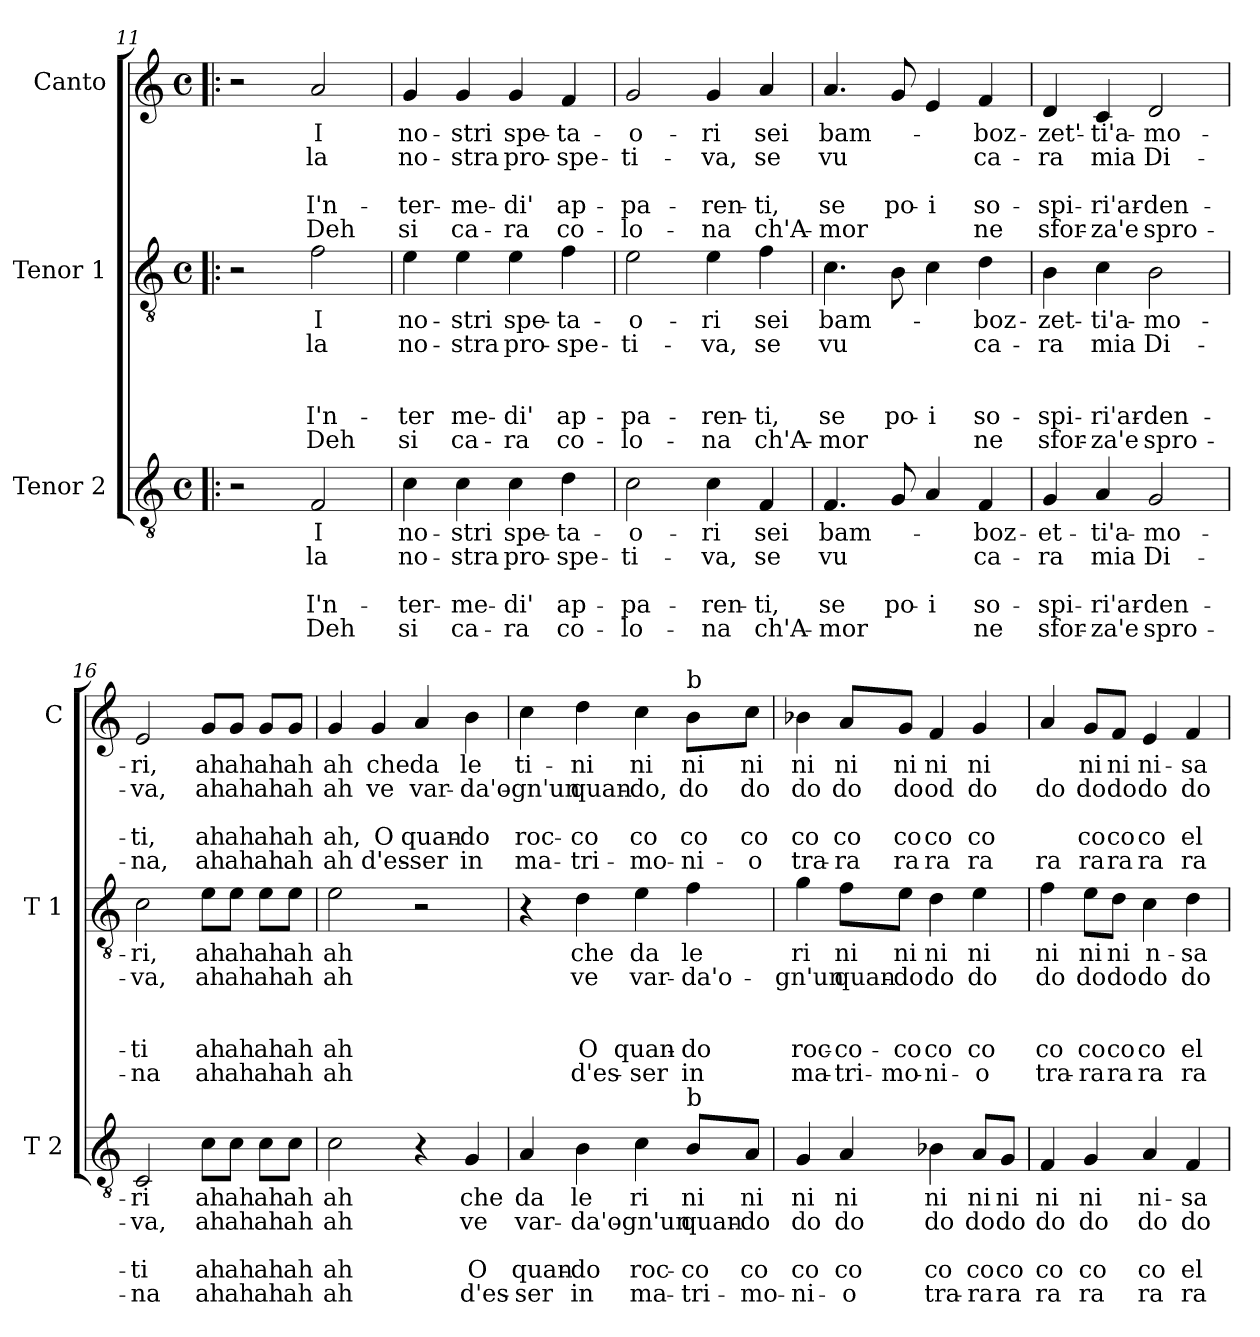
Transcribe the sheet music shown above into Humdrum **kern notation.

**kern	**text	**text	**text	**text	**text	**kern	**text	**text	**text	**text	**text	**text	**kern	**text	**text	**text	**text	**text
*part3	*part3	*part3	*part3	*part3	*part3	*part2	*part2	*part2	*part2	*part2	*part2	*part2	*part1	*part1	*part1	*part1	*part1	*part1
*staff3	*staff3	*staff3	*staff3	*staff3	*staff3	*staff2	*staff2	*staff2	*staff2	*staff2	*staff2	*staff2	*staff1	*staff1	*staff1	*staff1	*staff1	*staff1
*I"Tenor 2	*	*	*	*	*	*I"Tenor 1	*	*	*	*	*	*	*I"Canto	*	*	*	*	*
*I'T 2	*	*	*	*	*	*I'T 1	*	*	*	*	*	*	*I'C	*	*	*	*	*
!!LO:PB:g=z
*clefGv2	*	*	*	*	*	*clefGv2	*	*	*	*	*	*	*clefG2	*	*	*	*	*
*k[]	*	*	*	*	*	*k[]	*	*	*	*	*	*	*k[]	*	*	*	*	*
*C:	*	*	*	*	*	*C:	*	*	*	*	*	*	*C:	*	*	*	*	*
*M4/4	*	*	*	*	*	*M4/4	*	*	*	*	*	*	*M4/4	*	*	*	*	*
*met(c)	*	*	*	*	*	*met(c)	*	*	*	*	*	*	*met(c)	*	*	*	*	*
=11!|:	=11!|:	=11!|:	=11!|:	=11!|:	=11!|:	=11!|:	=11!|:	=11!|:	=11!|:	=11!|:	=11!|:	=11!|:	=11!|:	=11!|:	=11!|:	=11!|:	=11!|:	=11!|:
2r	.	.	.	.	.	2r	.	.	.	.	.	.	2r	.	.	.	.	.
!	!LO:LY:b	!LO:LY:b	!	!LO:LY:b	!LO:LY:b	!	!LO:LY:b	!LO:LY:b	!	!	!LO:LY:b	!LO:LY:b	!	!LO:LY:b	!LO:LY:b	!	!LO:LY:b	!LO:LY:b
2F/	I	la	.	I'n-	Deh	2f\	I	la	.	.	I'n-	Deh	2a/	I	la	.	-I'n-	Deh
=12	=12	=12	=12	=12	=12	=12	=12	=12	=12	=12	=12	=12	=12	=12	=12	=12	=12	=12
!	!LO:LY:b	!LO:LY:b	!	!LO:LY:b	!LO:LY:b	!	!LO:LY:b	!LO:LY:b	!	!	!LO:LY:b	!LO:LY:b	!	!LO:LY:b	!LO:LY:b	!	!LO:LY:b	!LO:LY:b
4c\	no-	no-	.	-ter-	si	4e\	no-	no-	.	.	-ter	si	4g/	no-	no-	.	-ter-	si
!	!LO:LY:b	!LO:LY:b	!	!LO:LY:b	!LO:LY:b	!	!LO:LY:b	!LO:LY:b	!	!	!LO:LY:b	!LO:LY:b	!	!LO:LY:b	!LO:LY:b	!	!LO:LY:b	!LO:LY:b
4c\	-stri	-stra	.	-me-	ca-	4e\	-stri	-stra	.	.	me-	ca-	4g/	-stri	-stra	.	-me-	ca-
!	!LO:LY:b	!LO:LY:b	!	!LO:LY:b	!LO:LY:b	!	!LO:LY:b	!LO:LY:b	!	!	!LO:LY:b	!LO:LY:b	!	!LO:LY:b	!LO:LY:b	!	!LO:LY:b	!LO:LY:b
4c\	spe-	pro-	.	-di'	-ra	4e\	spe-	pro-	.	.	-di'	-ra	4g/	spe-	pro-	.	-di'	-ra
!	!LO:LY:b	!LO:LY:b	!	!LO:LY:b	!LO:LY:b	!	!LO:LY:b	!LO:LY:b	!	!	!LO:LY:b	!LO:LY:b	!	!LO:LY:b	!LO:LY:b	!	!LO:LY:b	!LO:LY:b
4d\	-ta-	-spe-	.	ap-	co-	4f\	-ta-	-spe-	.	.	ap-	co-	4f/	-ta-	-spe-	.	ap-	co-
=13	=13	=13	=13	=13	=13	=13	=13	=13	=13	=13	=13	=13	=13	=13	=13	=13	=13	=13
!	!LO:LY:b	!LO:LY:b	!	!LO:LY:b	!LO:LY:b	!	!LO:LY:b	!LO:LY:b	!	!	!LO:LY:b	!LO:LY:b	!	!LO:LY:b	!LO:LY:b	!	!LO:LY:b	!LO:LY:b
2c\	-o-	-ti-	.	-pa-	-lo-	2e\	-o-	-ti-	.	.	-pa-	-lo-	2g/	-o-	-ti-	.	-pa-	-lo-
!	!LO:LY:b	!LO:LY:b	!	!LO:LY:b	!LO:LY:b	!	!LO:LY:b	!LO:LY:b	!	!	!LO:LY:b	!LO:LY:b	!	!LO:LY:b	!LO:LY:b	!	!LO:LY:b	!LO:LY:b
4c\	-ri	-va,	.	-ren-	-na	4e\	-ri	-va,	.	.	-ren-	-na	4g/	-ri	-va,	.	-ren-	-na
!	!LO:LY:b	!LO:LY:b	!	!LO:LY:b	!LO:LY:b	!	!LO:LY:b	!LO:LY:b	!	!	!LO:LY:b	!LO:LY:b	!	!LO:LY:b	!LO:LY:b	!	!LO:LY:b	!LO:LY:b
4F/	sei	se	.	-ti,	ch'A-	4f\	sei	se	.	.	-ti,	ch'A-	4a/	sei	se	.	-ti,	ch'A-
=14	=14	=14	=14	=14	=14	=14	=14	=14	=14	=14	=14	=14	=14	=14	=14	=14	=14	=14
!	!LO:LY:b	!LO:LY:b	!	!LO:LY:b	!LO:LY:b	!	!LO:LY:b	!LO:LY:b	!	!	!LO:LY:b	!LO:LY:b	!	!LO:LY:b	!LO:LY:b	!	!LO:LY:b	!LO:LY:b
4.F/	bam-	vu	.	se	-mor	4.c\	bam-	vu	.	.	se	-mor	4.a/	bam-	vu	.	se	-mor
!	!	!	!	!LO:LY:b	!	!	!	!	!	!	!LO:LY:b	!	!	!	!	!	!LO:LY:b	!
8G/	.	.	.	po-	.	8B\	.	.	.	.	po-	.	8g/	.	.	.	po-	.
!	!	!	!	!LO:LY:b	!	!	!	!	!	!	!LO:LY:b	!	!	!	!	!	!LO:LY:b	!
4A/	.	.	.	-i	.	4c\	.	.	.	.	-i	.	4e/	.	.	.	-i	.
!	!LO:LY:b	!LO:LY:b	!	!LO:LY:b	!LO:LY:b	!	!LO:LY:b	!LO:LY:b	!	!	!LO:LY:b	!LO:LY:b	!	!LO:LY:b	!LO:LY:b	!	!LO:LY:b	!LO:LY:b
4F/	-boz-	ca-	.	so-	ne	4d\	-boz-	ca-	.	.	so-	ne	4f/	-boz-	ca-	.	so-	ne
=15	=15	=15	=15	=15	=15	=15	=15	=15	=15	=15	=15	=15	=15	=15	=15	=15	=15	=15
!	!LO:LY:b	!LO:LY:b	!	!LO:LY:b	!LO:LY:b	!	!LO:LY:b	!LO:LY:b	!	!	!LO:LY:b	!LO:LY:b	!	!LO:LY:b	!LO:LY:b	!	!LO:LY:b	!LO:LY:b
4G/	-et-	-ra	.	-spi-	sfor-	4B\	-zet-	-ra	.	.	-spi-	sfor-	4d/	-zet'-	-ra	.	-spi-	sfor-
!	!LO:LY:b	!LO:LY:b	!	!LO:LY:b	!LO:LY:b	!	!LO:LY:b	!LO:LY:b	!	!	!LO:LY:b	!LO:LY:b	!	!LO:LY:b	!LO:LY:b	!	!LO:LY:b	!LO:LY:b
4A/	-ti'a-	mia	.	-ri'ar-	-za'e	4c\	-ti'a-	mia	.	.	-ri'ar-	-za'e	4c/	-ti'a-	mia	.	-ri'ar-	-za'e
!	!LO:LY:b	!LO:LY:b	!	!LO:LY:b	!LO:LY:b	!	!LO:LY:b	!LO:LY:b	!	!	!LO:LY:b	!LO:LY:b	!	!LO:LY:b	!LO:LY:b	!	!LO:LY:b	!LO:LY:b
2G/	-mo-	Di-	.	-den-	spro-	2B\	-mo-	Di-	.	.	-den-	spro-	2d/	-mo-	Di-	.	-den-	spro-
!!LO:LB:g=z
=16	=16	=16	=16	=16	=16	=16	=16	=16	=16	=16	=16	=16	=16	=16	=16	=16	=16	=16
!	!LO:LY:b	!LO:LY:b	!	!LO:LY:b	!LO:LY:b	!	!LO:LY:b	!LO:LY:b	!	!	!LO:LY:b	!LO:LY:b	!	!LO:LY:b	!LO:LY:b	!	!LO:LY:b	!LO:LY:b
2C/	-ri	-va,	.	-ti	-na	2c\	-ri,	-va,	.	.	-ti	-na	2e/	-ri,	-va,	.	-ti,	-na,
!	!LO:LY:b	!LO:LY:b	!	!LO:LY:b	!LO:LY:b	!	!LO:LY:b	!LO:LY:b	!	!	!LO:LY:b	!LO:LY:b	!	!LO:LY:b	!LO:LY:b	!	!LO:LY:b	!LO:LY:b
8c\L	ah	ah	.	ah	ah	8e\L	ah	ah	.	.	ah	ah	8g/L	ah	ah	.	ah	ah
!	!LO:LY:b	!LO:LY:b	!	!LO:LY:b	!LO:LY:b	!	!LO:LY:b	!LO:LY:b	!	!	!LO:LY:b	!LO:LY:b	!	!LO:LY:b	!LO:LY:b	!	!LO:LY:b	!LO:LY:b
8c\J	ah	ah	.	ah	ah	8e\J	ah	ah	.	.	ah	ah	8g/J	ah	ah	.	ah	ah
!	!LO:LY:b	!LO:LY:b	!	!LO:LY:b	!LO:LY:b	!	!LO:LY:b	!LO:LY:b	!	!	!LO:LY:b	!LO:LY:b	!	!LO:LY:b	!LO:LY:b	!	!LO:LY:b	!LO:LY:b
8c\L	ah	ah	.	ah	ah	8e\L	ah	ah	.	.	ah	ah	8g/L	ah	ah	.	ah	ah
!	!LO:LY:b	!LO:LY:b	!	!LO:LY:b	!LO:LY:b	!	!LO:LY:b	!LO:LY:b	!	!	!LO:LY:b	!LO:LY:b	!	!LO:LY:b	!LO:LY:b	!	!LO:LY:b	!LO:LY:b
8c\J	ah	ah	.	ah	ah	8e\J	ah	ah	.	.	ah	ah	8g/J	ah	ah	.	ah	ah
=17	=17	=17	=17	=17	=17	=17	=17	=17	=17	=17	=17	=17	=17	=17	=17	=17	=17	=17
!	!LO:LY:b	!LO:LY:b	!	!LO:LY:b	!LO:LY:b	!	!LO:LY:b	!LO:LY:b	!	!	!LO:LY:b	!LO:LY:b	!	!LO:LY:b	!LO:LY:b	!	!LO:LY:b	!LO:LY:b
2c\	ah	ah	.	ah	ah	2e\	ah	ah	.	.	ah	ah	4g/	ah	ah	.	ah,	ah
!	!	!	!	!	!	!	!	!	!	!	!	!	!	!LO:LY:b	!LO:LY:b	!	!LO:LY:b	!LO:LY:b
.	.	.	.	.	.	.	.	.	.	.	.	.	4g/	che	ve	.	O	d'es-
!	!	!	!	!	!	!	!	!	!	!	!	!	!	!LO:LY:b	!LO:LY:b	!	!LO:LY:b	!LO:LY:b
4r	.	.	.	.	.	2r	.	.	.	.	.	.	4a/	da	var-	.	quan-	-ser
!	!LO:LY:b	!LO:LY:b	!	!LO:LY:b	!LO:LY:b	!	!	!	!	!	!	!	!	!LO:LY:b	!LO:LY:b	!	!LO:LY:b	!LO:LY:b
4G/	che	ve	.	O	d'es-	.	.	.	.	.	.	.	4b\	le	-da'o-	.	-do	in
=18	=18	=18	=18	=18	=18	=18	=18	=18	=18	=18	=18	=18	=18	=18	=18	=18	=18	=18
!	!LO:LY:b	!LO:LY:b	!	!LO:LY:b	!LO:LY:b	!	!	!	!	!	!	!	!	!LO:LY:b	!LO:LY:b	!	!LO:LY:b	!LO:LY:b
4A/	da	var-	.	quan-	-ser	4r	.	.	.	.	.	.	4cc\	ti-	-gn'un	.	roc-	ma-
!	!LO:LY:b	!LO:LY:b	!	!LO:LY:b	!LO:LY:b	!	!LO:LY:b	!LO:LY:b	!	!	!LO:LY:b	!LO:LY:b	!	!LO:LY:b	!LO:LY:b	!	!LO:LY:b	!LO:LY:b
4B\	le	-da'o-	.	-do	in	4d\	che	ve	.	.	O	d'es-	4dd\	-ni	quan-	.	-co	-tri-
!	!LO:LY:b	!LO:LY:b	!	!LO:LY:b	!LO:LY:b	!	!LO:LY:b	!LO:LY:b	!	!	!LO:LY:b	!LO:LY:b	!	!LO:LY:b	!LO:LY:b	!	!LO:LY:b	!LO:LY:b
4c\	ri	-gn'un	.	roc-	ma-	4e\	da	var-	.	.	quan-	-ser	4cc\	ni	-do,	.	co	-mo-
!	!	!	!	!	!	!	!	!	!	!	!	!	!LO:TX:a:t=b	!	!	!	!	!
!LO:TX:a:t=b	!	!	!	!	!	!	!	!	!	!	!	!	!	!	!	!	!	!
!	!LO:LY:b	!LO:LY:b	!	!LO:LY:b	!LO:LY:b	!	!LO:LY:b	!LO:LY:b	!	!	!LO:LY:b	!LO:LY:b	!	!LO:LY:b	!LO:LY:b	!	!LO:LY:b	!LO:LY:b
8B/L	ni	quan-	.	-co	-tri-	4f\	le	-da'o-	.	.	-do	in	8b\L	ni	do	.	co	-ni-
!	!LO:LY:b	!LO:LY:b	!	!LO:LY:b	!LO:LY:b	!	!	!	!	!	!	!	!	!LO:LY:b	!LO:LY:b	!	!LO:LY:b	!LO:LY:b
8A/J	ni	-do	.	co	-mo-	.	.	.	.	.	.	.	8cc\J	ni	do	.	co	-o
=19	=19	=19	=19	=19	=19	=19	=19	=19	=19	=19	=19	=19	=19	=19	=19	=19	=19	=19
!	!LO:LY:b	!LO:LY:b	!	!LO:LY:b	!LO:LY:b	!	!LO:LY:b	!LO:LY:b	!	!	!LO:LY:b	!LO:LY:b	!	!LO:LY:b	!LO:LY:b	!	!LO:LY:b	!LO:LY:b
4G/	ni	do	.	co	-ni-	4g\	ri	-gn'un	.	.	roc-	ma-	4b-X\	ni	do	.	co	tra-
!	!LO:LY:b	!LO:LY:b	!	!LO:LY:b	!LO:LY:b	!	!LO:LY:b	!LO:LY:b	!	!	!LO:LY:b	!LO:LY:b	!	!LO:LY:b	!LO:LY:b	!	!LO:LY:b	!LO:LY:b
4A/	ni	do	.	co	-o	8f\L	ni	quan-	.	.	-co-	-tri-	8a/L	ni	do	.	co	-ra
!	!	!	!	!	!	!	!LO:LY:b	!LO:LY:b	!	!	!LO:LY:b	!LO:LY:b	!	!LO:LY:b	!LO:LY:b	!	!LO:LY:b	!LO:LY:b
.	.	.	.	.	.	8e\J	ni	-do	.	.	-co	-mo-	8g/J	ni	do	.	co	ra
!	!LO:LY:b	!LO:LY:b	!	!LO:LY:b	!LO:LY:b	!	!LO:LY:b	!LO:LY:b	!	!	!LO:LY:b	!LO:LY:b	!	!LO:LY:b	!LO:LY:b	!	!LO:LY:b	!LO:LY:b
4B-X\	ni	do	.	co	tra-	4d\	ni	do	.	.	co	-ni-	4f/	ni	od	.	co	ra
!	!LO:LY:b	!LO:LY:b	!	!LO:LY:b	!LO:LY:b	!	!LO:LY:b	!LO:LY:b	!	!	!LO:LY:b	!LO:LY:b	!	!LO:LY:b	!LO:LY:b	!	!LO:LY:b	!LO:LY:b
8A/L	ni	do	.	co	-ra	4e\	ni	do	.	.	co	-o	4g/	ni	do	.	co	ra
!	!LO:LY:b	!LO:LY:b	!	!LO:LY:b	!LO:LY:b	!	!	!	!	!	!	!	!	!	!	!	!	!
8G/J	ni	do	.	co	ra	.	.	.	.	.	.	.	.	.	.	.	.	.
!!LO:PB:g=z
=20	=20	=20	=20	=20	=20	=20	=20	=20	=20	=20	=20	=20	=20	=20	=20	=20	=20	=20
!	!LO:LY:b	!LO:LY:b	!	!LO:LY:b	!LO:LY:b	!	!LO:LY:b	!LO:LY:b	!	!	!LO:LY:b	!LO:LY:b	!	!	!LO:LY:b	!	!	!LO:LY:b
4F/	ni	do	.	co	ra	4f\	ni	do	.	.	co	tra-	4a/	.	do	.	.	ra
!	!LO:LY:b	!LO:LY:b	!	!LO:LY:b	!LO:LY:b	!	!LO:LY:b	!LO:LY:b	!	!	!LO:LY:b	!LO:LY:b	!	!LO:LY:b	!LO:LY:b	!	!LO:LY:b	!LO:LY:b
4G/	ni	do	.	co	ra	8e\L	ni	do	.	.	co	-ra	8g/L	ni	do	.	co	ra
!	!	!	!	!	!	!	!LO:LY:b	!LO:LY:b	!	!	!LO:LY:b	!LO:LY:b	!	!LO:LY:b	!LO:LY:b	!	!LO:LY:b	!LO:LY:b
.	.	.	.	.	.	8d\J	ni	do	.	.	co	ra	8f/J	ni	do	.	co	ra
!	!LO:LY:b	!LO:LY:b	!	!LO:LY:b	!LO:LY:b	!	!LO:LY:b	!LO:LY:b	!	!	!LO:LY:b	!LO:LY:b	!	!LO:LY:b	!LO:LY:b	!	!LO:LY:b	!LO:LY:b
4A/	ni-	do	.	co	ra	4c\	n-	do	.	.	co	ra	4e/	ni-	do	.	co	ra
!	!LO:LY:b	!LO:LY:b	!	!LO:LY:b	!LO:LY:b	!	!LO:LY:b	!LO:LY:b	!	!	!LO:LY:b	!LO:LY:b	!	!LO:LY:b	!LO:LY:b	!	!LO:LY:b	!LO:LY:b
4F/	-sa	do	.	el	ra	4d\	-sa	do	.	.	el-	ra	4f/	-sa	do	.	el-	ra
=	=	=	=	=	=	=	=	=	=	=	=	=	=	=	=	=	=	=
*-	*-	*-	*-	*-	*-	*-	*-	*-	*-	*-	*-	*-	*-	*-	*-	*-	*-	*-
